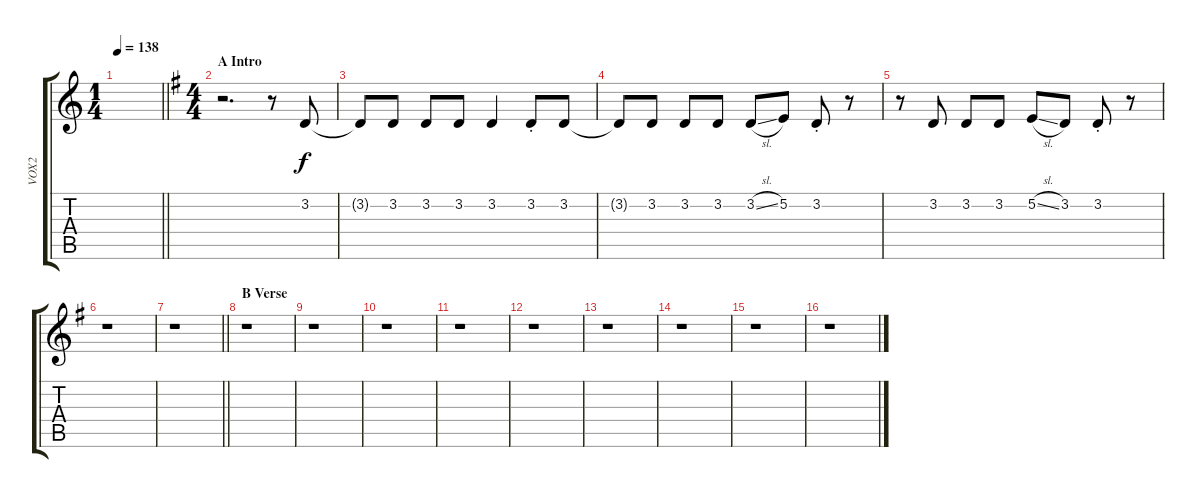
\track ("VOX2" "VOX2") {instrument lead2sawtooth}
\staff {score tabs}
\tuning (E4 B3 G3 D3 A2 E2) {hide}
\ts (1 4)
\tempo 138
\clef g2
\barLineRight lightlight
\ks c
|
\ts (4 4)
\section ("" "A Intro")
\ks g
r.2{d} r.8 3.2.8 |
3.2{t}.8 3.2.8 3.2.8 3.2.8 3.2.4 3.2{st}.8 3.2.8 |
3.2{t}.8 3.2.8 3.2.8 3.2.8 3.2{sl}.8 5.2.8 3.2{st}.8 r.8 |
r.8 3.2.8 3.2.8 3.2.8 5.2{sl}.8 3.2.8 3.2{st}.8 r.8 |
r.1 |
\barLineRight lightlight
r.1 |
\section ("" "B Verse")
r.1 |
r.1 |
r.1 |
r.1 |
r.1 |
r.1 |
r.1 |
r.1 |
r.1
